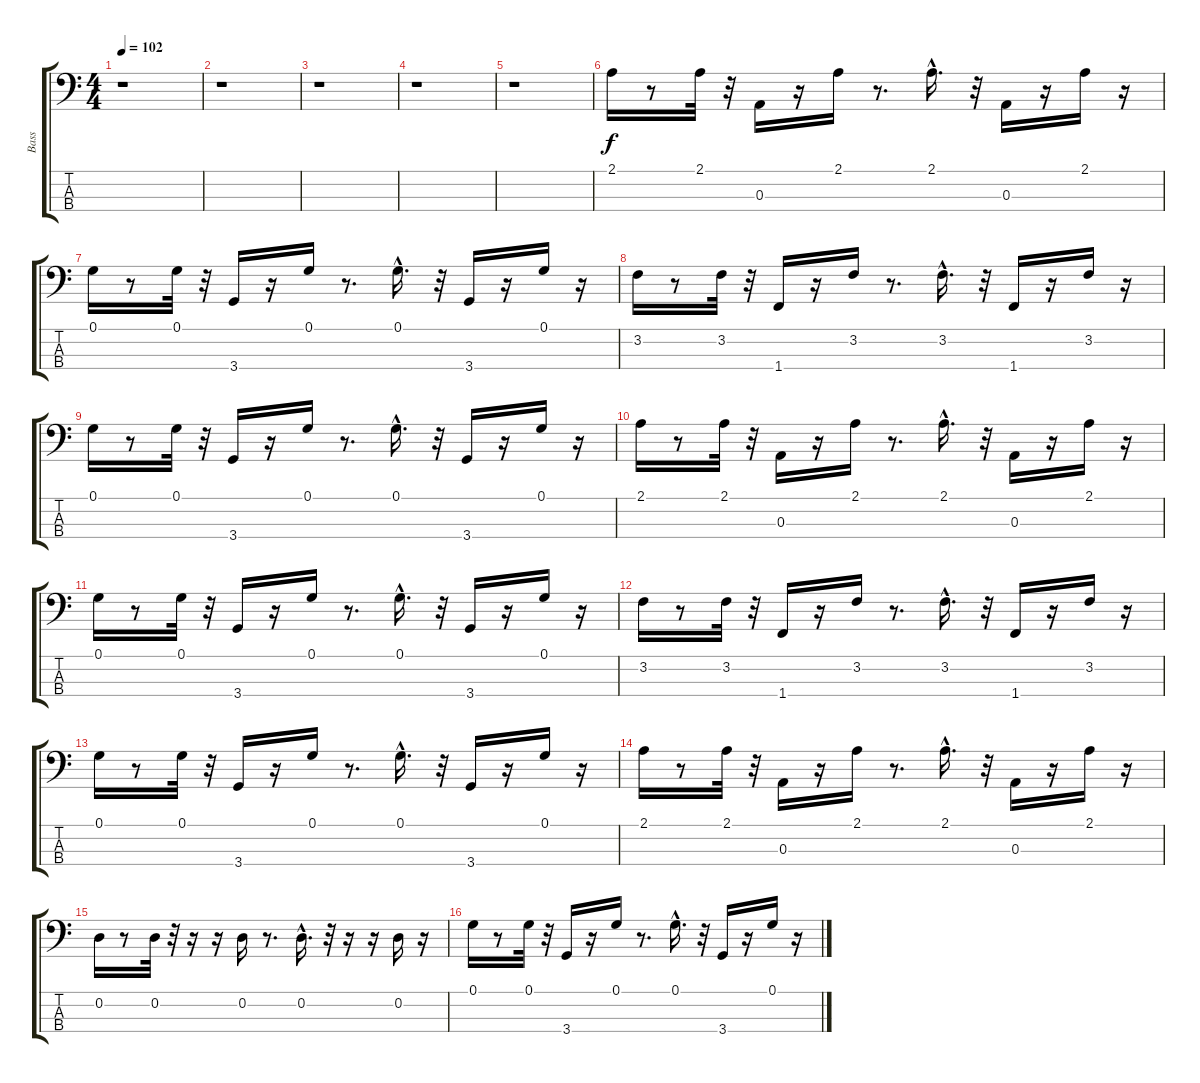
\track ("Bass" "Bass") {instrument synthbass1}
\staff {score tabs}
\tuning (G2 D2 A1 E1) {hide}
\ts (4 4)
\tempo 102
\clef f4
\ks c
r.1{dy f} |
r.1 |
r.1 |
r.1 |
r.1 |
2.1.16 r.8 2.1.32 r.32 0.3.16 r.16 2.1.16 r.8{d} 2.1{hac}.16{d} r.32 0.3.16 r.16 2.1.16 r.16 |
0.1.16 r.8 0.1.32 r.32 3.4.16 r.16 0.1.16 r.8{d} 0.1{hac}.16{d} r.32 3.4.16 r.16 0.1.16 r.16 |
3.2.16 r.8 3.2.32 r.32 1.4.16 r.16 3.2.16 r.8{d} 3.2{hac}.16{d} r.32 1.4.16 r.16 3.2.16 r.16 |
0.1.16 r.8 0.1.32 r.32 3.4.16 r.16 0.1.16 r.8{d} 0.1{hac}.16{d} r.32 3.4.16 r.16 0.1.16 r.16 |
2.1.16 r.8 2.1.32 r.32 0.3.16 r.16 2.1.16 r.8{d} 2.1{hac}.16{d} r.32 0.3.16 r.16 2.1.16 r.16 |
0.1.16 r.8 0.1.32 r.32 3.4.16 r.16 0.1.16 r.8{d} 0.1{hac}.16{d} r.32 3.4.16 r.16 0.1.16 r.16 |
3.2.16 r.8 3.2.32 r.32 1.4.16 r.16 3.2.16 r.8{d} 3.2{hac}.16{d} r.32 1.4.16 r.16 3.2.16 r.16 |
0.1.16 r.8 0.1.32 r.32 3.4.16 r.16 0.1.16 r.8{d} 0.1{hac}.16{d} r.32 3.4.16 r.16 0.1.16 r.16 |
2.1.16 r.8 2.1.32 r.32 0.3.16 r.16 2.1.16 r.8{d} 2.1{hac}.16{d} r.32 0.3.16 r.16 2.1.16 r.16 |
0.2.16 r.8 0.2.32 r.32 r.16 r.16 0.2.16 r.8{d} 0.2{hac}.16{d} r.32 r.16 r.16 0.2.16 r.16 |
0.1.16 r.8 0.1.32 r.32 3.4.16 r.16 0.1.16 r.8{d} 0.1{hac}.16{d} r.32 3.4.16 r.16 0.1.16 r.16
